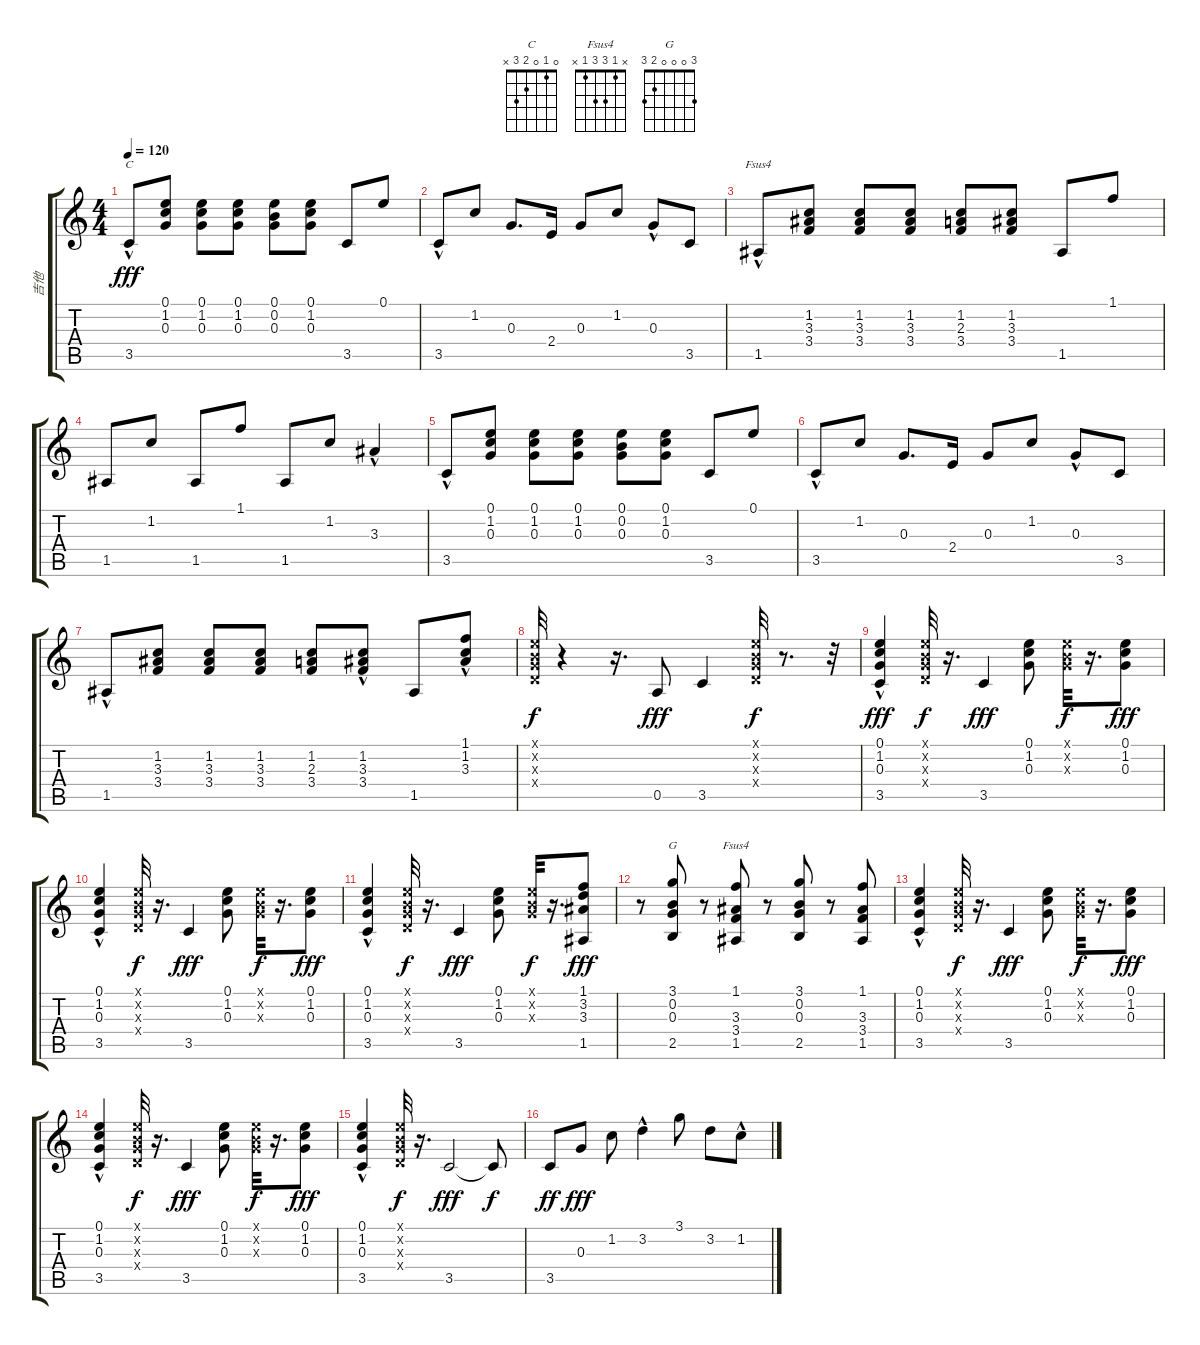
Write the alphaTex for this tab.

\track ("吉他" "吉他") {instrument acousticguitarnylon}
\staff {score tabs}
\tuning (E4 B3 G3 D3 A2 E2) {hide}
\chord ("C" 0 1 0 2 3 x)
\chord ("Fsus4" 1 1 3 3 1 1)
\chord ("G" 3 0 0 0 2 3)
\chord ("Fsus4" x 1 3 3 1 x)
\ts (4 4)
\tempo 120
\clef g2
\ks c
3.5{hac}.8{ch "C" dy fff instrument acousticguitarnylon} (0.1 1.2 0.3).8 (0.1 1.2 0.3).8 (0.1 1.2 0.3).8 (0.1 0.2 0.3).8 (0.1 1.2 0.3).8 3.5.8 0.1.8 |
3.5{hac}.8 1.2.8 0.3.8{d} 2.4.16 0.3.8 1.2.8 0.3{hac}.8 3.5.8 |
1.5{hac}.8{ch "Fsus4"} (1.2 3.3 3.4).8 (1.2 3.3 3.4).8 (1.2 3.3 3.4).8 (1.2 2.3 3.4).8 (1.2 3.3 3.4).8 1.5.8 1.1.8 |
1.5.8 1.2.8 1.5.8 1.1.8 1.5.8 1.2.8 3.3{hac}.4 |
3.5{hac}.8 (0.1 1.2 0.3).8 (0.1 1.2 0.3).8 (0.1 1.2 0.3).8 (0.1 0.2 0.3).8 (0.1 1.2 0.3).8 3.5.8 0.1.8 |
3.5{hac}.8 1.2.8 0.3.8{d} 2.4.16 0.3.8 1.2.8 0.3{hac}.8 3.5.8 |
1.5{hac}.8 (1.2 3.3 3.4).8 (1.2 3.3 3.4).8 (1.2 3.3 3.4).8 (1.2 2.3 3.4).8 (1.2 3.3 3.4{hac}).8 1.5.8 (1.1{hac} 1.2 3.3).8 |
(0.1{x} 0.2{x} 0.3{x} 0.4{x}).32{dy f} r.4 r.16{d} 0.5.8{dy fff} 3.5.4 (0.1{x} 0.2{x} 0.3{x} 0.4{x}).32{dy f} r.8{d} r.32 |
(0.1 1.2 0.3 3.5{hac}).4{dy fff} (0.1{x} 0.2{x} 0.3{x} 0.4{x}).32{dy f} r.16{d} 3.5.4{dy fff} (0.1 1.2 0.3).8 (0.1{x} 0.2{x} 0.3{x}).32{dy f} r.16{d} (0.1 1.2 0.3).8{dy fff} |
(0.1 1.2 0.3 3.5{hac}).4 (0.1{x} 0.2{x} 0.3{x} 0.4{x}).32{dy f} r.16{d} 3.5.4{dy fff} (0.1 1.2 0.3).8 (0.1{x} 0.2{x} 0.3{x}).32{dy f} r.16{d} (0.1 1.2 0.3).8{dy fff} |
(0.1 1.2 0.3 3.5{hac}).4 (0.1{x} 0.2{x} 0.3{x} 0.4{x}).32{dy f} r.16{d} 3.5.4{dy fff} (0.1 1.2 0.3).8 (0.1{x} 0.2{x} 0.3{x}).32{dy f} r.16{d} (1.1 3.2 3.3 1.5).8{dy fff} |
r.8 (3.1 0.2 0.3 2.5).8{ch "G"} r.8 (1.1 3.3 3.4 1.5).8{ch "Fsus4"} r.8 (3.1 0.2 0.3 2.5).8 r.8 (1.1 3.3 3.4 1.5).8 |
(0.1 1.2 0.3 3.5{hac}).4 (0.1{x} 0.2{x} 0.3{x} 0.4{x}).32{dy f} r.16{d} 3.5.4{dy fff} (0.1 1.2 0.3).8 (0.1{x} 0.2{x} 0.3{x}).32{dy f} r.16{d} (0.1 1.2 0.3).8{dy fff} |
(0.1 1.2 0.3 3.5{hac}).4 (0.1{x} 0.2{x} 0.3{x} 0.4{x}).32{dy f} r.16{d} 3.5.4{dy fff} (0.1 1.2 0.3).8 (0.1{x} 0.2{x} 0.3{x}).32{dy f} r.16{d} (0.1 1.2 0.3).8{dy fff} |
(0.1 1.2 0.3 3.5{hac}).4 (0.1{x} 0.2{x} 0.3{x} 0.4{x}).32{dy f} r.16{d} 3.5.2{dy fff} 3.5{t}.8{dy f} |
3.5.8{dy ff} 0.3.8{dy fff} 1.2.8 3.2{hac}.4 3.1.8 3.2.8 1.2{hac}.8
